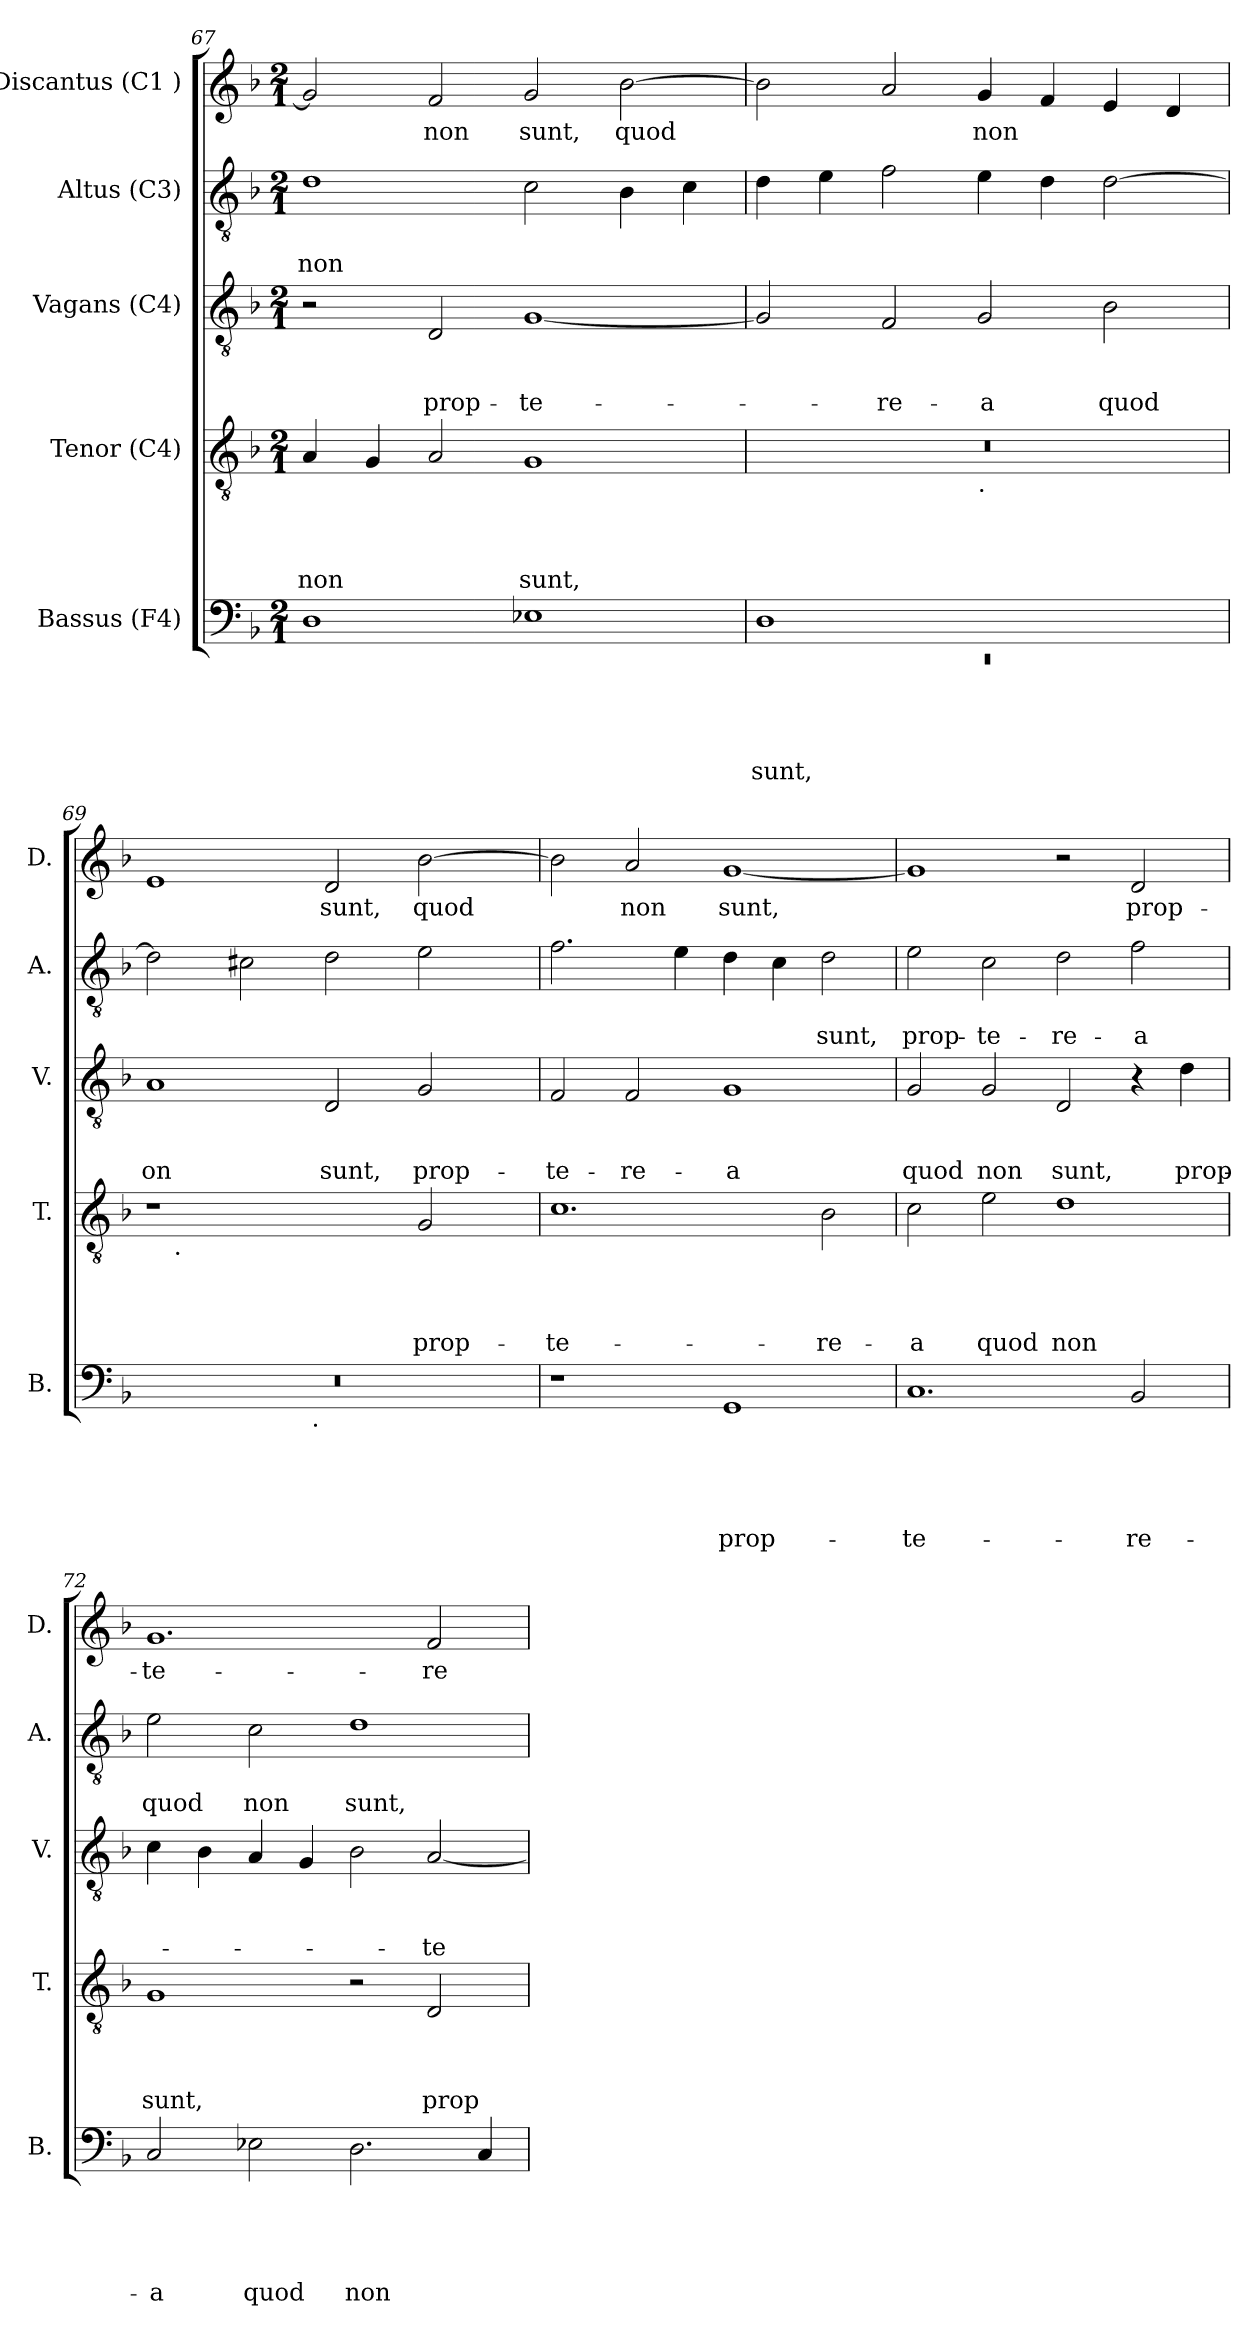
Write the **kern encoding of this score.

**kern	**text	**text	**text	**text	**text	**kern	**text	**text	**text	**text	**kern	**text	**text	**text	**kern	**text	**text	**kern	**text
*part5	*part5	*part5	*part5	*part5	*part5	*part4	*part4	*part4	*part4	*part4	*part3	*part3	*part3	*part3	*part2	*part2	*part2	*part1	*part1
*staff5	*staff5	*staff5	*staff5	*staff5	*staff5	*staff4	*staff4	*staff4	*staff4	*staff4	*staff3	*staff3	*staff3	*staff3	*staff2	*staff2	*staff2	*staff1	*staff1
*I"Bassus (F4)	*	*	*	*	*	*I"Tenor (C4)	*	*	*	*	*I"Vagans (C4)	*	*	*	*I"Altus (C3)	*	*	*I"Discantus (C1 )	*
*I'B.	*	*	*	*	*	*I'T.	*	*	*	*	*I'V.	*	*	*	*I'A.	*	*	*I'D.	*
*clefF4	*	*	*	*	*	*clefGv2	*	*	*	*	*clefGv2	*	*	*	*clefGv2	*	*	*clefG2	*
*k[b-]	*	*	*	*	*	*k[b-]	*	*	*	*	*k[b-]	*	*	*	*k[b-]	*	*	*k[b-]	*
*F:	*	*	*	*	*	*F:	*	*	*	*	*F:	*	*	*	*F:	*	*	*F:	*
*M2/1	*	*	*	*	*	*M2/1	*	*	*	*	*M2/1	*	*	*	*M2/1	*	*	*M2/1	*
=67	=67	=67	=67	=67	=67	=67	=67	=67	=67	=67	=67	=67	=67	=67	=67	=67	=67	=67	=67
!	!	!	!	!	!	!	!	!	!	!LO:LY:b	!	!	!	!	!	!	!LO:LY:b	!	!
1D	.	.	.	.	.	4A/	.	.	.	non	2r	.	.	.	1d	.	non	2g/]	.
.	.	.	.	.	.	4G/	.	.	.	.	.	.	.	.	.	.	.	.	.
!	!	!	!	!	!	!	!	!	!	!	!	!	!	!LO:LY:b	!	!	!	!	!LO:LY:b
.	.	.	.	.	.	2A/	.	.	.	.	2D/	.	.	prop-	.	.	.	2f/	non
!	!	!	!	!	!	!	!	!	!	!LO:LY:b	!	!	!	!LO:LY:b	!	!	!	!	!LO:LY:b
1E-X	.	.	.	.	.	1G	.	.	.	sunt,	[<1G	.	.	-te-	2c\	.	.	2g/	sunt,
!	!	!	!	!	!	!	!	!	!	!	!	!	!	!	!	!	!	!	!LO:LY:b
.	.	.	.	.	.	.	.	.	.	.	.	.	.	.	4B-\	.	.	[>2b-\	quod
.	.	.	.	.	.	.	.	.	.	.	.	.	.	.	4c\	.	.	.	.
=68	=68	=68	=68	=68	=68	=68	=68	=68	=68	=68	=68	=68	=68	=68	=68	=68	=68	=68	=68
*^	*	*	*	*	*	*	*	*	*	*	*	*	*	*	*	*	*	*	*
!	!LO:N:vis=1	!	!	!	!	!LO:LY:b	!	!	!	!	!	!	!	!	!	!	!	!	!	!
*	*	*	*	*	*	*	*^	*	*	*	*	*	*	*	*	*	*	*	*	*
1D	0rEE	.	.	.	.	sunt,	0r	1ryy	.	.	.	.	2G/]	.	.	.	4d\	.	.	2b-\]	.
.	.	.	.	.	.	.	.	.	.	.	.	.	.	.	.	.	4e\	.	.	.	.
!	!	!	!	!	!	!	!	!	!	!	!	!	!	!	!	!LO:LY:b	!	!	!	!	!
.	.	.	.	.	.	.	.	.	.	.	.	.	2F/	.	.	-re-	2f\	.	.	2a/	.
!	!	!	!	!	!	!	!	!LO:TX:b:t=.	!	!	!	!	!	!	!	!	!	!	!	!	!
!	!	!	!	!	!	!	!	!	!	!	!	!	!	!	!	!LO:LY:b	!	!	!	!	!LO:LY:b
1ryy	.	.	.	.	.	.	.	1ryy	.	.	.	.	2G/	.	.	-a	4e\	.	.	4g/	non
.	.	.	.	.	.	.	.	.	.	.	.	.	.	.	.	.	4d\	.	.	4f/	.
!	!	!	!	!	!	!	!	!	!	!	!	!	!	!	!	!LO:LY:b	!	!	!	!	!
.	.	.	.	.	.	.	.	.	.	.	.	.	2B-\	.	.	quod	[<2d\	.	.	4e/	.
.	.	.	.	.	.	.	.	.	.	.	.	.	.	.	.	.	.	.	.	4d/	.
!!LO:LB:g=z
=69	=69	=69	=69	=69	=69	=69	=69	=69	=69	=69	=69	=69	=69	=69	=69	=69	=69	=69	=69	=69	=69
!	!	!	!	!	!	!	!	!	!	!	!	!	!	!	!	!LO:LY:b	!	!	!	!	!
0r	2ryy	.	.	.	.	.	1r	16.ryy	.	.	.	.	1A	.	.	on	2d\]	.	.	1e	.
!	!	!	!	!	!	!	!	!LO:TX:b:t=.	!	!	!	!	!	!	!	!	!	!	!	!	!
.	.	.	.	.	.	.	.	1ryy	.	.	.	.	.	.	.	.	.	.	.	.	.
.	4...ryy	.	.	.	.	.	.	.	.	.	.	.	.	.	.	.	2c#\	.	.	.	.
!	!LO:TX:b:t=.	!	!	!	!	!	!	!	!	!	!	!	!	!	!	!	!	!	!	!	!
.	1ryy	.	.	.	.	.	.	.	.	.	.	.	.	.	.	.	.	.	.	.	.
!	!	!	!	!	!	!	!	!	!	!	!	!	!	!	!	!LO:LY:b	!	!	!	!	!LO:LY:b
.	.	.	.	.	.	.	2ryy	.	.	.	.	.	2D/	.	.	sunt,	2d\	.	.	2d/	sunt,
.	.	.	.	.	.	.	.	2ryy	.	.	.	.	.	.	.	.	.	.	.	.	.
!	!	!	!	!	!	!	!	!	!	!	!	!LO:LY:b	!	!	!	!LO:LY:b	!	!	!	!	!LO:LY:b
.	.	.	.	.	.	.	2G/	.	.	.	.	prop-	2G/	.	.	prop-	2e\	.	.	[>2b-\	quod
.	.	.	.	.	.	.	.	4ryy	.	.	.	.	.	.	.	.	.	.	.	.	.
.	.	.	.	.	.	.	.	8ryy	.	.	.	.	.	.	.	.	.	.	.	.	.
.	32ryy	.	.	.	.	.	.	32ryy	.	.	.	.	.	.	.	.	.	.	.	.	.
=70	=70	=70	=70	=70	=70	=70	=70	=70	=70	=70	=70	=70	=70	=70	=70	=70	=70	=70	=70	=70	=70
!	!	!	!	!	!	!	!	!	!	!	!	!LO:LY:b	!	!	!	!LO:LY:b	!	!	!	!	!
*v	*v	*	*	*	*	*	*	*	*	*	*	*	*	*	*	*	*	*	*	*	*
*	*	*	*	*	*	*v	*v	*	*	*	*	*	*	*	*	*	*	*	*	*
1r	.	.	.	.	.	1.c	.	.	.	-te-	2F/	.	.	-te-	2.f\	.	.	2b-\]	.
!	!	!	!	!	!	!	!	!	!	!	!	!	!	!LO:LY:b	!	!	!	!	!LO:LY:b
.	.	.	.	.	.	.	.	.	.	.	2F/	.	.	-re-	.	.	.	2a/	non
.	.	.	.	.	.	.	.	.	.	.	.	.	.	.	4e\	.	.	.	.
!	!	!	!	!	!LO:LY:b	!	!	!	!	!	!	!	!	!LO:LY:b:rj	!	!	!	!	!LO:LY:b
1GG	.	.	.	.	prop-	.	.	.	.	.	1G	.	.	-a	4d\	.	.	[<1g	sunt,
.	.	.	.	.	.	.	.	.	.	.	.	.	.	.	4c\	.	.	.	.
!	!	!	!	!	!	!	!	!	!	!LO:LY:b	!	!	!	!	!	!	!LO:LY:b	!	!
.	.	.	.	.	.	2B-\	.	.	.	-re-	.	.	.	.	2d\	.	sunt,	.	.
=71	=71	=71	=71	=71	=71	=71	=71	=71	=71	=71	=71	=71	=71	=71	=71	=71	=71	=71	=71
!	!	!	!	!	!LO:LY:b	!	!	!	!	!LO:LY:b	!	!	!	!LO:LY:b	!	!	!LO:LY:b	!	!
1.C	.	.	.	.	-te-	2c\	.	.	.	-a	2G/	.	.	quod	2e\	.	prop-	1g]	.
!	!	!	!	!	!	!	!	!	!	!LO:LY:b	!	!	!	!LO:LY:b	!	!	!LO:LY:b	!	!
.	.	.	.	.	.	2e\	.	.	.	quod	2G/	.	.	non	2c\	.	-te-	.	.
!	!	!	!	!	!	!	!	!	!	!LO:LY:b	!	!	!	!LO:LY:b	!	!	!LO:LY:b	!	!
.	.	.	.	.	.	1d	.	.	.	non	2D/	.	.	sunt,	2d\	.	-re-	2r	.
!	!	!	!	!	!LO:LY:b	!	!	!	!	!	!	!	!	!	!	!	!LO:LY:b	!	!LO:LY:b
2BB-/	.	.	.	.	-re-	.	.	.	.	.	4r	.	.	.	2f\	.	-a	2d/	prop-
!	!	!	!	!	!	!	!	!	!	!	!	!	!	!LO:LY:b	!	!	!	!	!
.	.	.	.	.	.	.	.	.	.	.	4d\	.	.	prop-	.	.	.	.	.
=72	=72	=72	=72	=72	=72	=72	=72	=72	=72	=72	=72	=72	=72	=72	=72	=72	=72	=72	=72
!	!	!	!	!	!LO:LY:b	!	!	!	!	!LO:LY:b	!	!	!	!	!	!	!LO:LY:b	!	!LO:LY:b
2C/	.	.	.	.	-a	1G	.	.	.	sunt,	4c\	.	.	.	2e\	.	quod	1.g	-te-
.	.	.	.	.	.	.	.	.	.	.	4B-\	.	.	.	.	.	.	.	.
!	!	!	!	!	!LO:LY:b	!	!	!	!	!	!	!	!	!	!	!	!LO:LY:b	!	!
2E-\	.	.	.	.	quod	.	.	.	.	.	4A/	.	.	.	2c\	.	non	.	.
.	.	.	.	.	.	.	.	.	.	.	4G/	.	.	.	.	.	.	.	.
!	!	!	!	!	!LO:LY:b	!	!	!	!	!	!	!	!	!	!	!	!LO:LY:b	!	!
2.D\	.	.	.	.	non	2r	.	.	.	.	2B-\	.	.	.	1d	.	sunt,	.	.
!	!	!	!	!	!	!	!	!	!	!LO:LY:b	!	!	!	!LO:LY:b	!	!	!	!	!LO:LY:b
.	.	.	.	.	.	2D/	.	.	.	prop-	[>2A/	.	.	-te-	.	.	.	2f/	-re-
4C/	.	.	.	.	.	.	.	.	.	.	.	.	.	.	.	.	.	.	.
=	=	=	=	=	=	=	=	=	=	=	=	=	=	=	=	=	=	=	=
*-	*-	*-	*-	*-	*-	*-	*-	*-	*-	*-	*-	*-	*-	*-	*-	*-	*-	*-	*-
